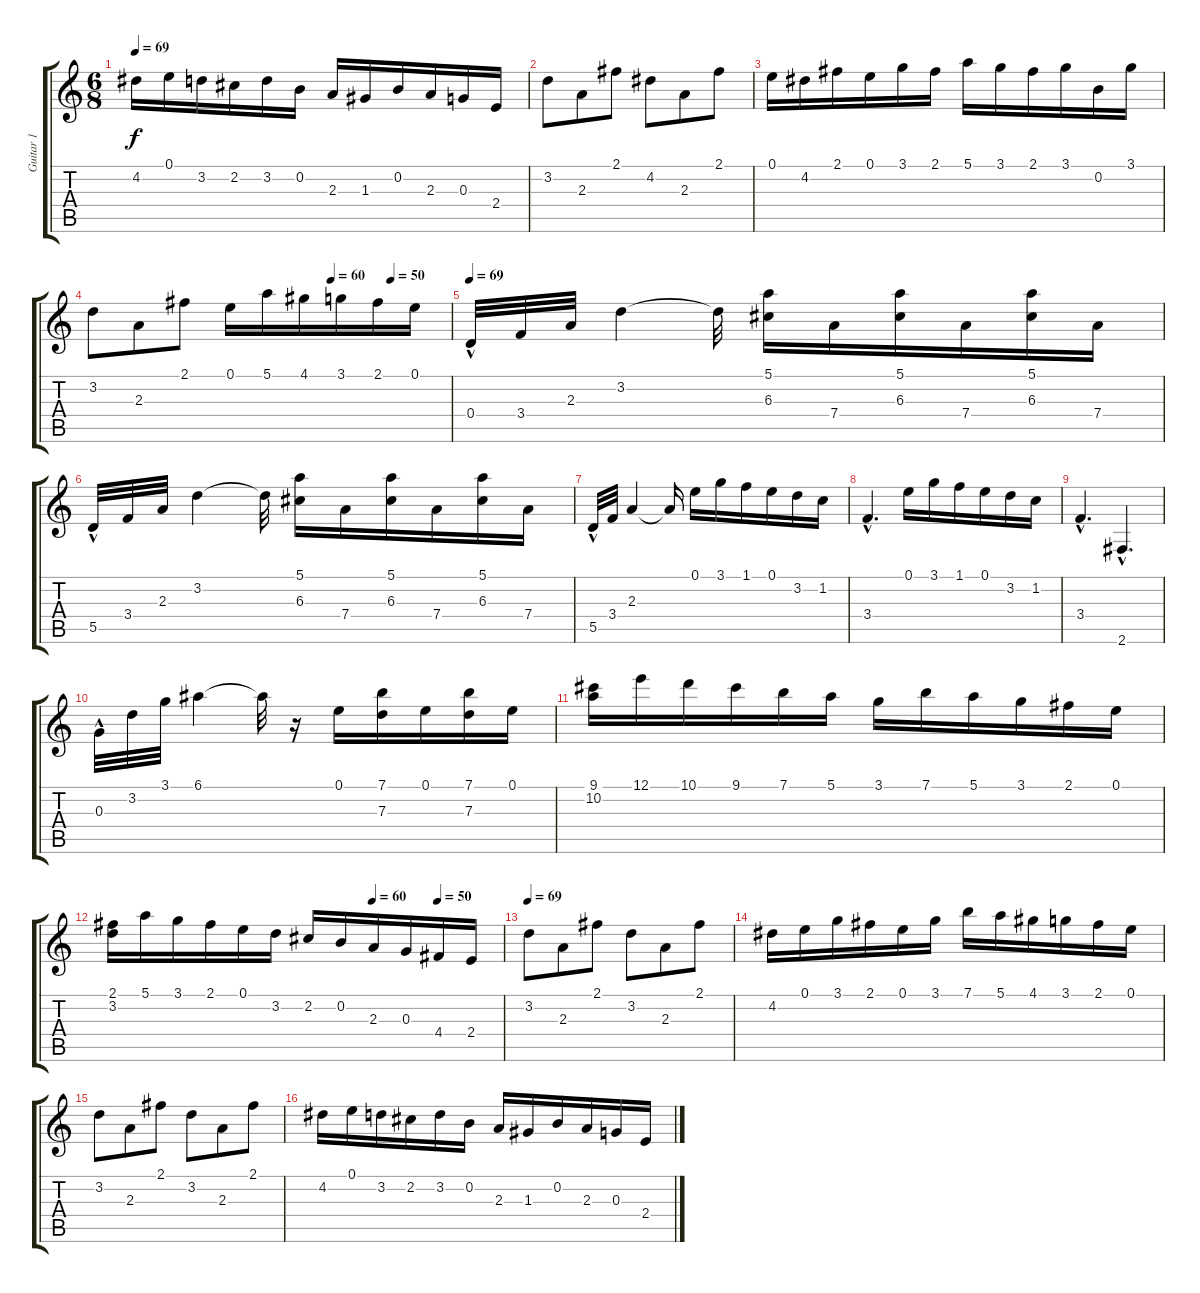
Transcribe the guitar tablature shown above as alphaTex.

\track ("Guitar 1" "Guitar 1") {instrument acousticguitarnylon}
\staff {score tabs}
\tuning (E4 B3 G3 D3 A2 E2) {hide}
\ts (6 8)
\tempo 69
\clef g2
\ks c
4.2.16{dy f} 0.1.16 3.2.16 2.2.16 3.2.16 0.2.16 2.3.16 1.3.16 0.2.16 2.3.16 0.3.16 2.4.16 |
3.2.8 2.3.8 2.1.8 4.2.8 2.3.8 2.1.8 |
0.1.16 4.2.16 2.1.16 0.1.16 3.1.16 2.1.16 5.1.16 3.1.16 2.1.16 3.1.16 0.2.16 3.1.16 |
\tempo (60 0.6666666666666666)
\tempo (50 0.8333333333333334)
3.2.8 2.3.8 2.1.8 0.1.16 5.1.16 4.1.16 3.1.16 2.1.16 0.1.16 |
\tempo 69
0.4{hac}.32 3.4.32 2.3.32 3.2.4 3.2{t}.32 (5.1 6.3).16 7.4.16 (5.1 6.3).16 7.4.16 (5.1 6.3).16 7.4.16 |
5.5{hac}.32 3.4.32 2.3.32 3.2.4 3.2{t}.32 (5.1 6.3).16 7.4.16 (5.1 6.3).16 7.4.16 (5.1 6.3).16 7.4.16 |
5.5{hac}.32 3.4.32 2.3.4 2.3{t}.16 0.1.16 3.1.16 1.1.16 0.1.16 3.2.16 1.2.16 |
3.4{hac}.4{d} 0.1.16 3.1.16 1.1.16 0.1.16 3.2.16 1.2.16 |
3.4{hac}.4{d} 2.6{hac}.4{d} |
0.3{hac}.32 3.2.32 3.1.32 6.1.4 6.1{t}.32 r.16 0.1.16 (7.1 7.3).16 0.1.16 (7.1 7.3).16 0.1.16 |
(9.1 10.2).16 12.1.16 10.1.16 9.1.16 7.1.16 5.1.16 3.1.16 7.1.16 5.1.16 3.1.16 2.1.16 0.1.16 |
\tempo (60 0.6666666666666666)
\tempo (50 0.8333333333333334)
(2.1 3.2).16 5.1.16 3.1.16 2.1.16 0.1.16 3.2.16 2.2.16 0.2.16 2.3.16 0.3.16 4.4.16 2.4.16 |
\tempo 69
3.2.8 2.3.8 2.1.8 3.2.8 2.3.8 2.1.8 |
4.2.16 0.1.16 3.1.16 2.1.16 0.1.16 3.1.16 7.1.16 5.1.16 4.1.16 3.1.16 2.1.16 0.1.16 |
3.2.8 2.3.8 2.1.8 3.2.8 2.3.8 2.1.8 |
4.2.16 0.1.16 3.2.16 2.2.16 3.2.16 0.2.16 2.3.16 1.3.16 0.2.16 2.3.16 0.3.16 2.4.16
